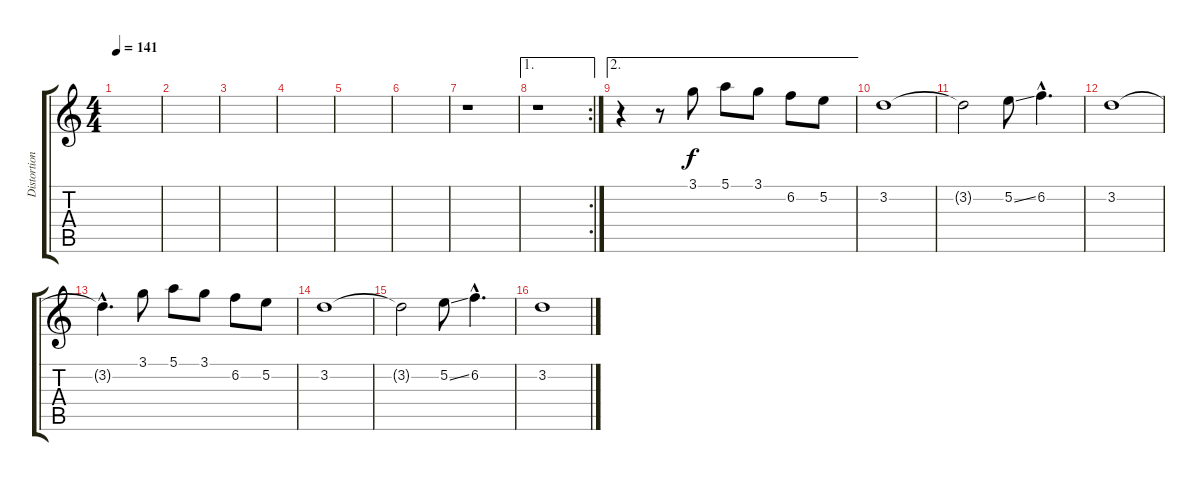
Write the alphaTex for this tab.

\track ("Distortion Guitar" "Distortion") {instrument distortionguitar}
\staff {score tabs}
\tuning (E4 B3 G3 D3 A2 E2) {hide}
\ts (4 4)
\tempo 141
\clef g2
\ks c
|
|
|
|
|
|
r.1 |
\ae 1
\rc 2
r.1 |
\ae 2
r.4 r.8 3.1.8 5.1.8 3.1.8 6.2.8 5.2.8 |
3.2.1 |
3.2{t}.2 5.2{ss}.8 6.2{hac}.4{d} |
3.2.1 |
3.2{hac t}.4{d} 3.1.8 5.1.8 3.1.8 6.2.8 5.2.8 |
3.2.1 |
3.2{t}.2 5.2{ss}.8 6.2{hac}.4{d} |
3.2.1
